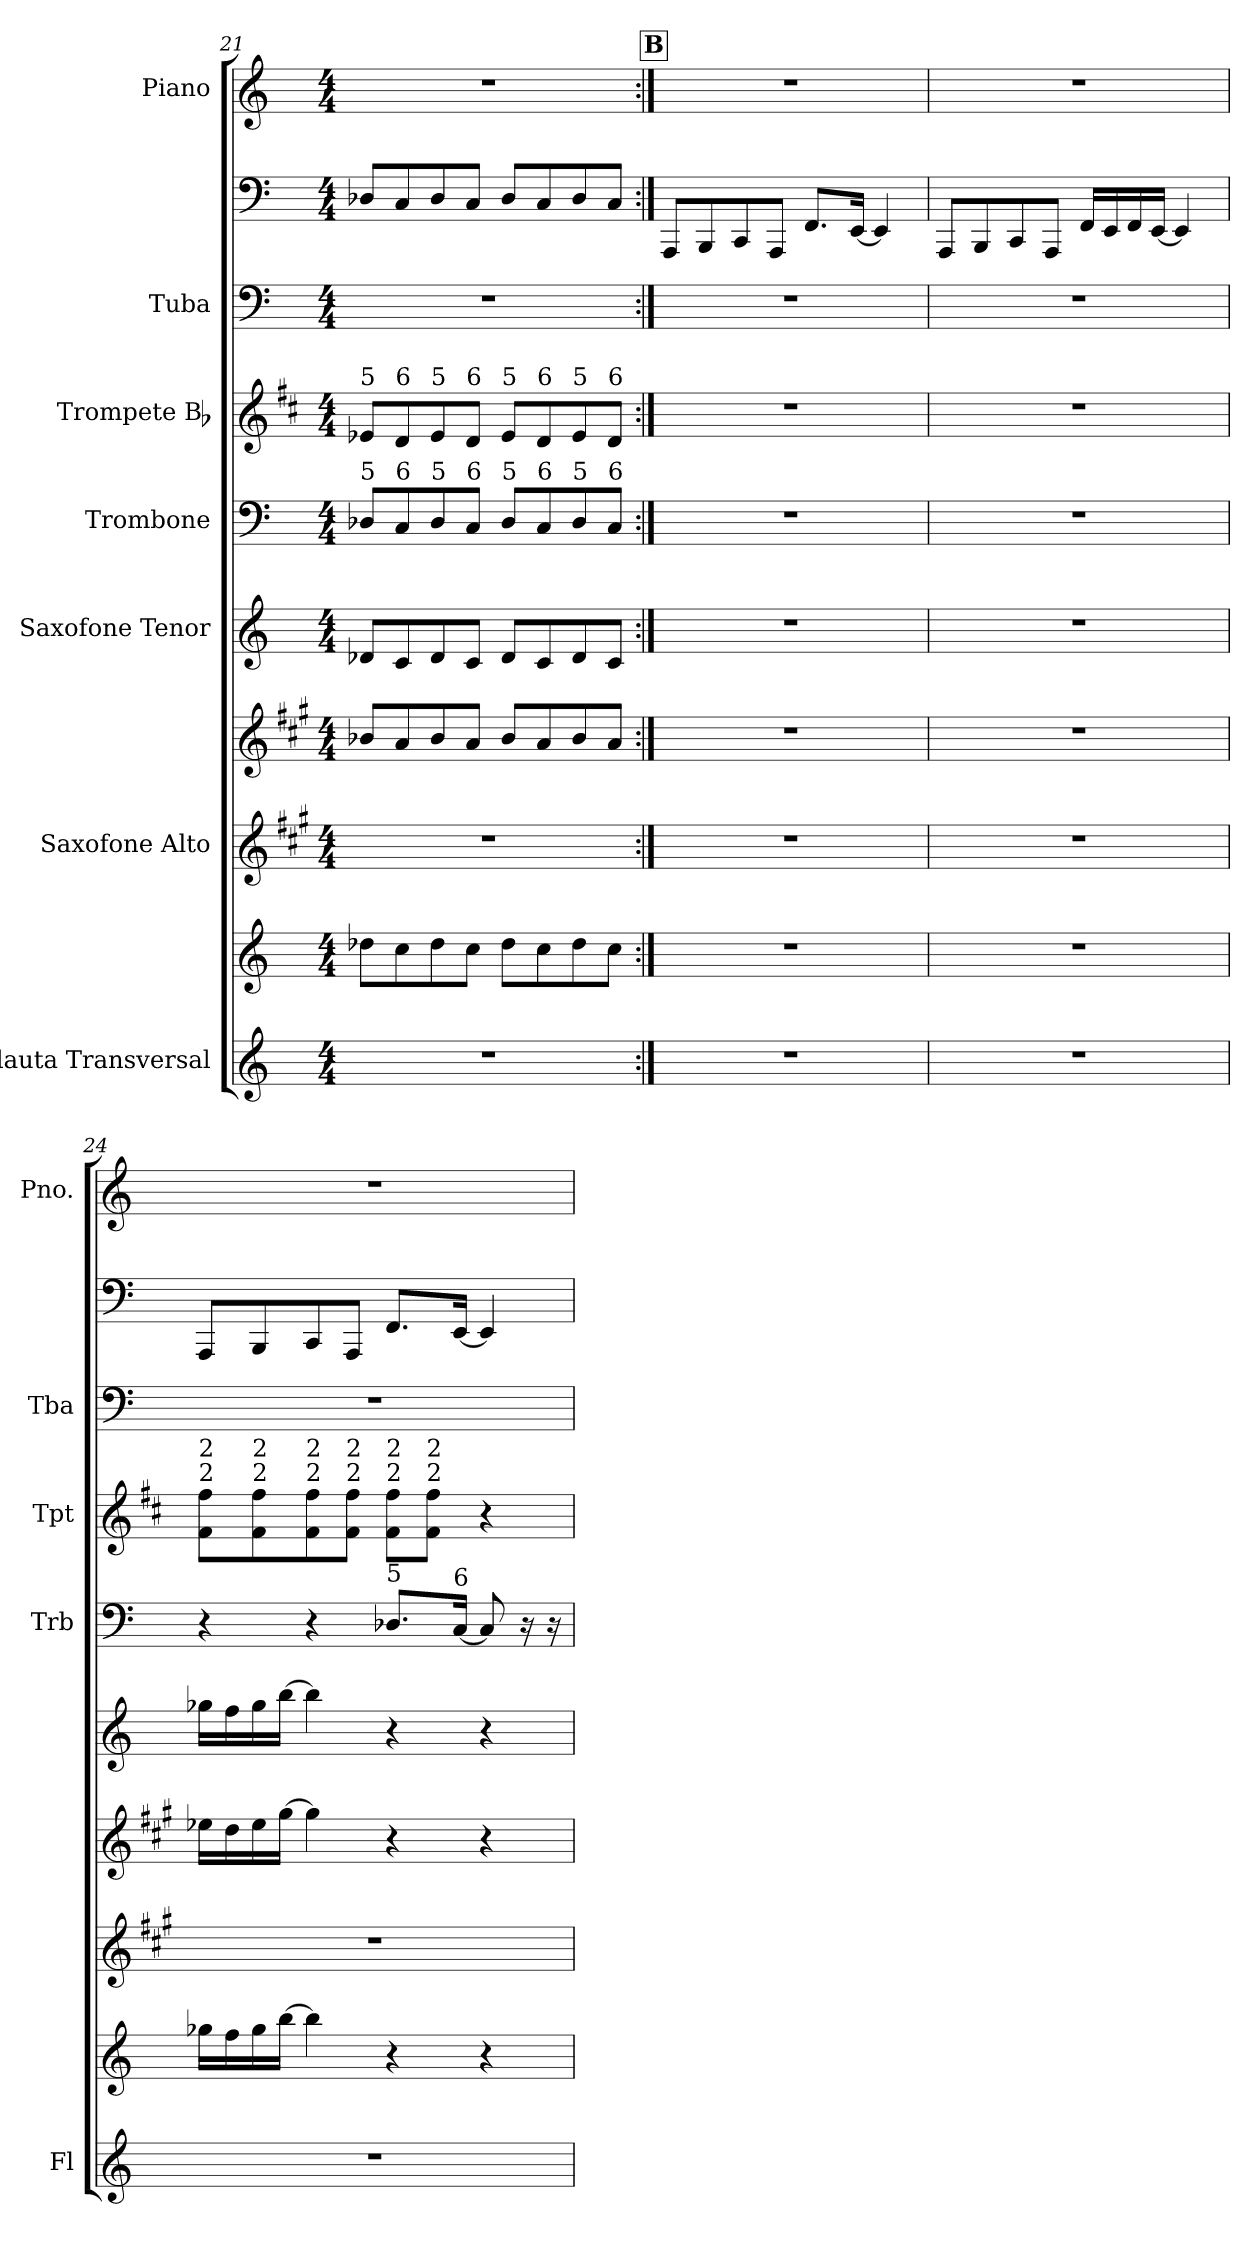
**kern	**kern	**kern	**kern	**kern	**kern	**kern	**kern	**kern	**kern
*part7	*part7	*part6	*part6	*part5	*part4	*part3	*part2	*part2	*part1
*staff10	*staff9	*staff8	*staff7	*staff6	*staff5	*staff4	*staff3	*staff2	*staff1
*I"Flauta Transversal	*	*I"Saxofone Alto	*	*I"Saxofone Tenor	*I"Trombone	*I"Trompete Bb	*I"Tuba	*	*I"Piano
*I'Fl	*	*	*	*	*I'Trb	*I'Tpt	*I'Tba	*	*I'Pno.
*clefG2	*clefG2	*clefG2	*clefG2	*clefG2	*clefF4	*clefG2	*clefF4	*clefF4	*clefG2
*	*	*ITrd5c9	*ITrd5c9	*ITrd8c14	*	*ITrd1c2	*	*	*
*k[]	*k[]	*k[]	*k[]	*k[]	*k[]	*k[]	*k[]	*k[]	*k[]
*M4/4	*M4/4	*M4/4	*M4/4	*M4/4	*M4/4	*M4/4	*M4/4	*M4/4	*M4/4
=21	=21	=21	=21	=21	=21	=21	=21	=21	=21
!	!	!	!	!	!	!LO:TX:a:t=5	!	!	!
!	!	!	!	!	!LO:TX:a:t=5	!	!	!	!
1r	8dd-X\L	1r	8d-X/L	8D-X/L	8D-X/L	8d-X/L	1r	8D-X/L	1r
!	!	!	!	!	!	!LO:TX:a:t=6	!	!	!
!	!	!	!	!	!LO:TX:a:t=6	!	!	!	!
.	8cc\	.	8c/	8C/	8C/	8c/	.	8C/	.
!	!	!	!	!	!	!LO:TX:a:t=5	!	!	!
!	!	!	!	!	!LO:TX:a:t=5	!	!	!	!
.	8dd-\	.	8d-/	8D-/	8D-/	8d-/	.	8D-/	.
!	!	!	!	!	!	!LO:TX:a:t=6	!	!	!
!	!	!	!	!	!LO:TX:a:t=6	!	!	!	!
.	8cc\J	.	8c/J	8C/J	8C/J	8c/J	.	8C/J	.
!	!	!	!	!	!	!LO:TX:a:t=5	!	!	!
!	!	!	!	!	!LO:TX:a:t=5	!	!	!	!
.	8dd-\L	.	8d-/L	8D-/L	8D-/L	8d-/L	.	8D-/L	.
!	!	!	!	!	!	!LO:TX:a:t=6	!	!	!
!	!	!	!	!	!LO:TX:a:t=6	!	!	!	!
.	8cc\	.	8c/	8C/	8C/	8c/	.	8C/	.
!	!	!	!	!	!	!LO:TX:a:t=5	!	!	!
!	!	!	!	!	!LO:TX:a:t=5	!	!	!	!
.	8dd-\	.	8d-/	8D-/	8D-/	8d-/	.	8D-/	.
!	!	!	!	!	!	!LO:TX:a:t=6	!	!	!
!	!	!	!	!	!LO:TX:a:t=6	!	!	!	!
.	8cc\J	.	8c/J	8C/J	8C/J	8c/J	.	8C/J	.
!!LO:PB:g=z
!!LO:REH:place=s1:a:B:fs=14:t=B
=22:|!	=22:|!	=22:|!	=22:|!	=22:|!	=22:|!	=22:|!	=22:|!	=22:|!	=22:|!
1r	1r	1r	1r	1r	1r	1r	1r	8AAA/L	1r
.	.	.	.	.	.	.	.	8BBB/	.
.	.	.	.	.	.	.	.	8CC/	.
.	.	.	.	.	.	.	.	8AAA/J	.
.	.	.	.	.	.	.	.	8.FF/L	.
.	.	.	.	.	.	.	.	[16EE/Jk	.
.	.	.	.	.	.	.	.	4EE/]	.
=23	=23	=23	=23	=23	=23	=23	=23	=23	=23
1r	1r	1r	1r	1r	1r	1r	1r	8AAA/L	1r
.	.	.	.	.	.	.	.	8BBB/	.
.	.	.	.	.	.	.	.	8CC/	.
.	.	.	.	.	.	.	.	8AAA/J	.
.	.	.	.	.	.	.	.	16FF/LL	.
.	.	.	.	.	.	.	.	16EE/	.
.	.	.	.	.	.	.	.	16FF/	.
.	.	.	.	.	.	.	.	[16EE/JJ	.
.	.	.	.	.	.	.	.	4EE/]	.
=24	=24	=24	=24	=24	=24	=24	=24	=24	=24
!	!	!	!	!	!	!LO:TX:a:t=2	!	!	!
!	!	!	!	!	!	!LO:TX:a:t=2	!	!	!
1r	16gg-X\LL	1r	16g-X\LL	16g-X\LL	4r	8e\ 8ee\L	1r	8AAA/L	1r
.	16ff\	.	16f\	16f\	.	.	.	.	.
!	!	!	!	!	!	!LO:TX:a:t=2	!	!	!
!	!	!	!	!	!	!LO:TX:a:t=2	!	!	!
.	16gg-\	.	16g-\	16g-\	.	8e\ 8ee\	.	8BBB/	.
.	[16bb\JJ	.	[16b\JJ	[16b\JJ	.	.	.	.	.
!	!	!	!	!	!	!LO:TX:a:t=2	!	!	!
!	!	!	!	!	!	!LO:TX:a:t=2	!	!	!
.	4bb\]	.	4b\]	4b\]	4r	8e\ 8ee\	.	8CC/	.
!	!	!	!	!	!	!LO:TX:a:t=2	!	!	!
!	!	!	!	!	!	!LO:TX:a:t=2	!	!	!
.	.	.	.	.	.	8e\ 8ee\J	.	8AAA/J	.
!	!	!	!	!	!	!LO:TX:a:t=2	!	!	!
!	!	!	!	!	!	!LO:TX:a:t=2	!	!	!
!	!	!	!	!	!LO:TX:a:t=5	!	!	!	!
.	4r	.	4r	4r	8.D-X/L	8e\ 8ee\L	.	8.FF/L	.
!	!	!	!	!	!	!LO:TX:a:t=2	!	!	!
!	!	!	!	!	!	!LO:TX:a:t=2	!	!	!
.	.	.	.	.	.	8e\ 8ee\J	.	.	.
!	!	!	!	!	!LO:TX:a:t=6	!	!	!	!
.	.	.	.	.	[16C/Jk	.	.	[16EE/Jk	.
.	4r	.	4r	4r	8C/]	4r	.	4EE/]	.
.	.	.	.	.	16r	.	.	.	.
.	.	.	.	.	16r	.	.	.	.
=	=	=	=	=	=	=	=	=	=
*-	*-	*-	*-	*-	*-	*-	*-	*-	*-
